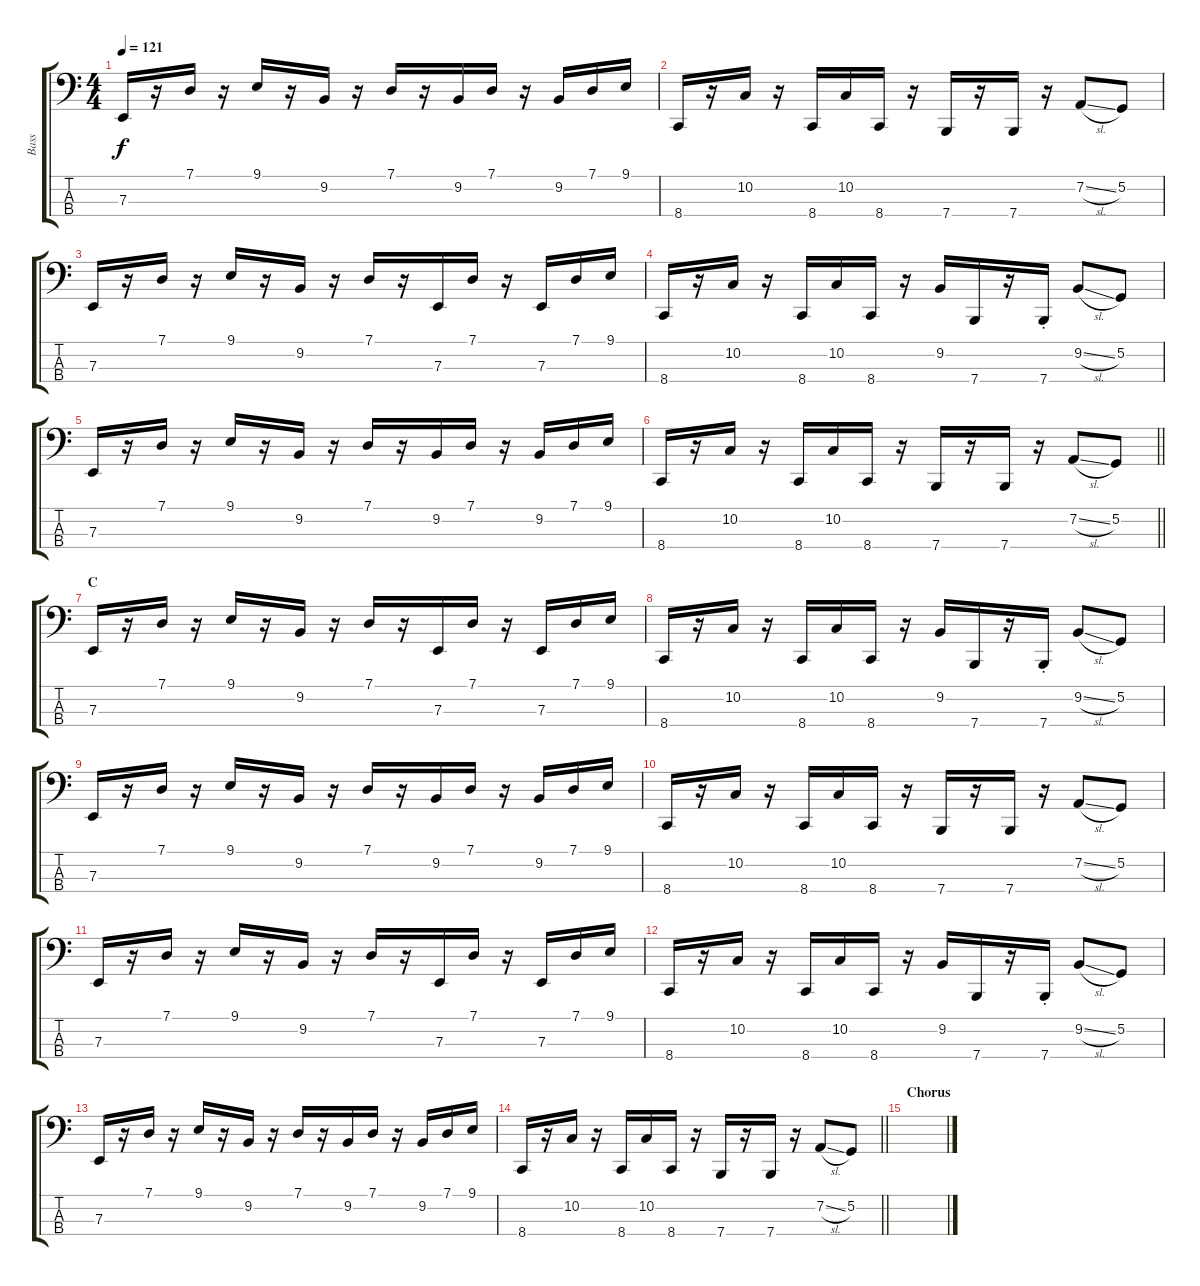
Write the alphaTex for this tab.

\track ("Bass" "Bass") {instrument lead8bassandlead}
\staff {score tabs}
\tuning (G2 D2 A1 E1) {hide}
\ts (4 4)
\tempo 121
\clef f4
\ks c
7.3.16{dy f} r.16 7.1.16 r.16 9.1.16 r.16 9.2.16 r.16 7.1.16 r.16 9.2.16 7.1.16 r.16 9.2.16 7.1.16 9.1.16 |
8.4.16 r.16 10.2.16 r.16 8.4.16 10.2.16 8.4.16 r.16 7.4.16 r.16 7.4.16 r.16 7.2{sl}.8 5.2.8 |
7.3.16 r.16 7.1.16 r.16 9.1.16 r.16 9.2.16 r.16 7.1.16 r.16 7.3.16 7.1.16 r.16 7.3.16 7.1.16 9.1.16 |
8.4.16 r.16 10.2.16 r.16 8.4.16 10.2.16 8.4.16 r.16 9.2.16 7.4.16 r.16 7.4{st}.16 9.2{sl}.8 5.2.8 |
7.3.16 r.16 7.1.16 r.16 9.1.16 r.16 9.2.16 r.16 7.1.16 r.16 9.2.16 7.1.16 r.16 9.2.16 7.1.16 9.1.16 |
\barLineRight lightlight
8.4.16 r.16 10.2.16 r.16 8.4.16 10.2.16 8.4.16 r.16 7.4.16 r.16 7.4.16 r.16 7.2{sl}.8 5.2.8 |
\section ("" "C")
7.3.16 r.16 7.1.16 r.16 9.1.16 r.16 9.2.16 r.16 7.1.16 r.16 7.3.16 7.1.16 r.16 7.3.16 7.1.16 9.1.16 |
8.4.16 r.16 10.2.16 r.16 8.4.16 10.2.16 8.4.16 r.16 9.2.16 7.4.16 r.16 7.4{st}.16 9.2{sl}.8 5.2.8 |
7.3.16 r.16 7.1.16 r.16 9.1.16 r.16 9.2.16 r.16 7.1.16 r.16 9.2.16 7.1.16 r.16 9.2.16 7.1.16 9.1.16 |
8.4.16 r.16 10.2.16 r.16 8.4.16 10.2.16 8.4.16 r.16 7.4.16 r.16 7.4.16 r.16 7.2{sl}.8 5.2.8 |
7.3.16 r.16 7.1.16 r.16 9.1.16 r.16 9.2.16 r.16 7.1.16 r.16 7.3.16 7.1.16 r.16 7.3.16 7.1.16 9.1.16 |
8.4.16 r.16 10.2.16 r.16 8.4.16 10.2.16 8.4.16 r.16 9.2.16 7.4.16 r.16 7.4{st}.16 9.2{sl}.8 5.2.8 |
7.3.16 r.16 7.1.16 r.16 9.1.16 r.16 9.2.16 r.16 7.1.16 r.16 9.2.16 7.1.16 r.16 9.2.16 7.1.16 9.1.16 |
\barLineRight lightlight
8.4.16 r.16 10.2.16 r.16 8.4.16 10.2.16 8.4.16 r.16 7.4.16 r.16 7.4.16 r.16 7.2{sl}.8 5.2.8 |
\section ("" "Chorus")
